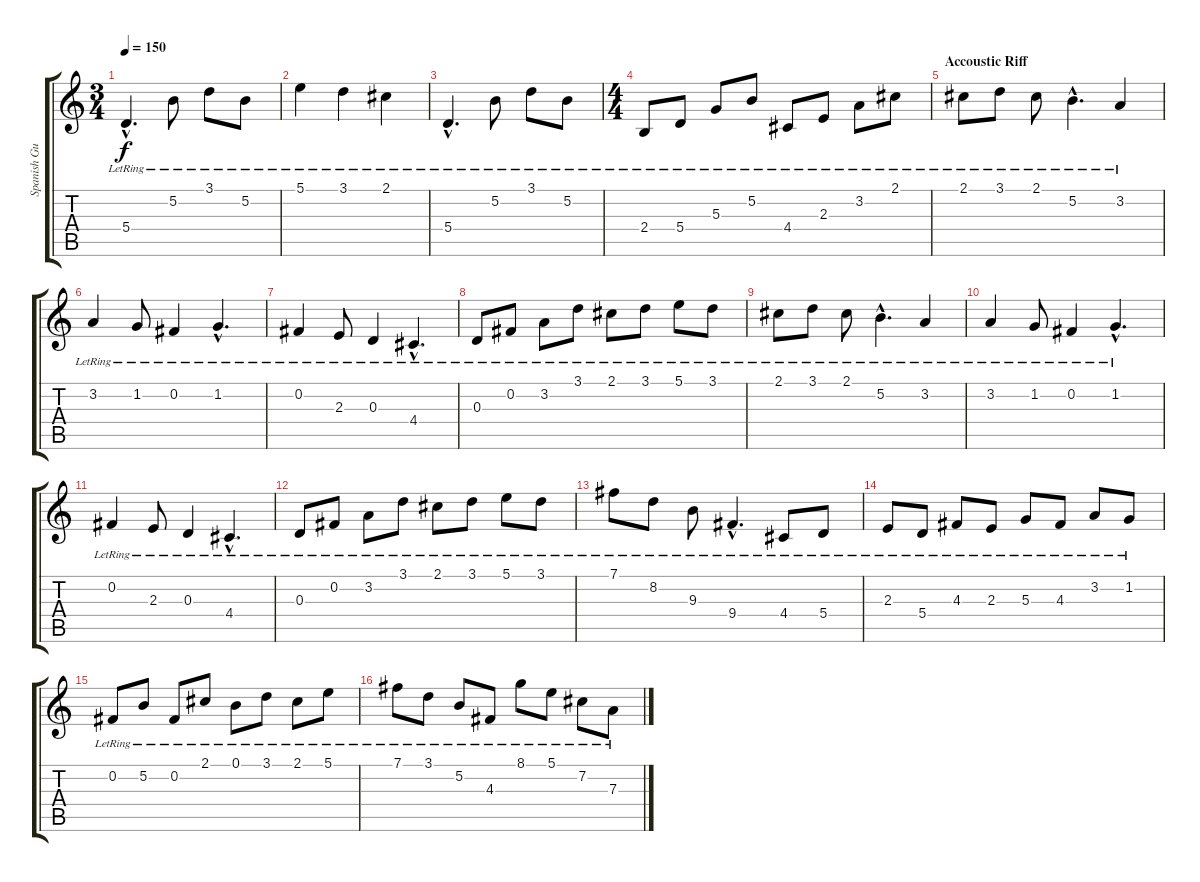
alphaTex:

\track ("Spanish Guitar 2" "Spanish Gu") {instrument acousticguitarsteel}
\staff {score tabs}
\tuning (B3 Gb3 D3 A2 E2 B1) {hide}
\ts (3 4)
\tempo 150
\clef g2
\ks c
5.4{hac lr}.4{d dy f} 5.2{lr}.8 3.1{lr}.8 5.2{lr}.8 |
5.1{lr}.4 3.1{lr}.4 2.1{lr}.4 |
5.4{hac lr}.4{d} 5.2{lr}.8 3.1{lr}.8 5.2{lr}.8 |
\ts (4 4)
2.4{lr}.8 5.4{lr}.8 5.3{lr}.8 5.2{lr}.8 4.4{lr}.8 2.3{lr}.8 3.2{lr}.8 2.1{lr}.8 |
\section ("" "Accoustic Riff")
2.1{lr}.8{volume 15} 3.1{lr}.8 2.1{lr}.8 5.2{hac lr}.4{d} 3.2{lr}.4 |
3.2{lr}.4 1.2{lr}.8 0.2{lr}.4 1.2{hac lr}.4{d} |
0.2{lr}.4 2.3{lr}.8 0.3{lr}.4 4.4{hac lr}.4{d} |
0.3{lr}.8 0.2{lr}.8 3.2{lr}.8 3.1{lr}.8 2.1{lr}.8 3.1{lr}.8 5.1{lr}.8 3.1{lr}.8 |
2.1{lr}.8 3.1{lr}.8 2.1{lr}.8 5.2{hac lr}.4{d} 3.2{lr}.4 |
3.2{lr}.4 1.2{lr}.8 0.2{lr}.4 1.2{hac lr}.4{d} |
0.2{lr}.4 2.3{lr}.8 0.3{lr}.4 4.4{hac lr}.4{d} |
0.3{lr}.8 0.2{lr}.8 3.2{lr}.8 3.1{lr}.8 2.1{lr}.8 3.1{lr}.8 5.1{lr}.8 3.1{lr}.8 |
7.1{lr}.8 8.2{lr}.8 9.3{lr}.8 9.4{hac lr}.4{d} 4.4{lr}.8 5.4{lr}.8 |
2.3{lr}.8 5.4{lr}.8 4.3{lr}.8 2.3{lr}.8 5.3{lr}.8 4.3{lr}.8 3.2{lr}.8 1.2{lr}.8 |
0.2{lr}.8 5.2{lr}.8 0.2{lr}.8 2.1{lr}.8 0.1{lr}.8 3.1{lr}.8 2.1{lr}.8 5.1{lr}.8 |
7.1{lr}.8 3.1{lr}.8 5.2{lr}.8 4.3{lr}.8 8.1{lr}.8 5.1{lr}.8 7.2{lr}.8 7.3{lr}.8
